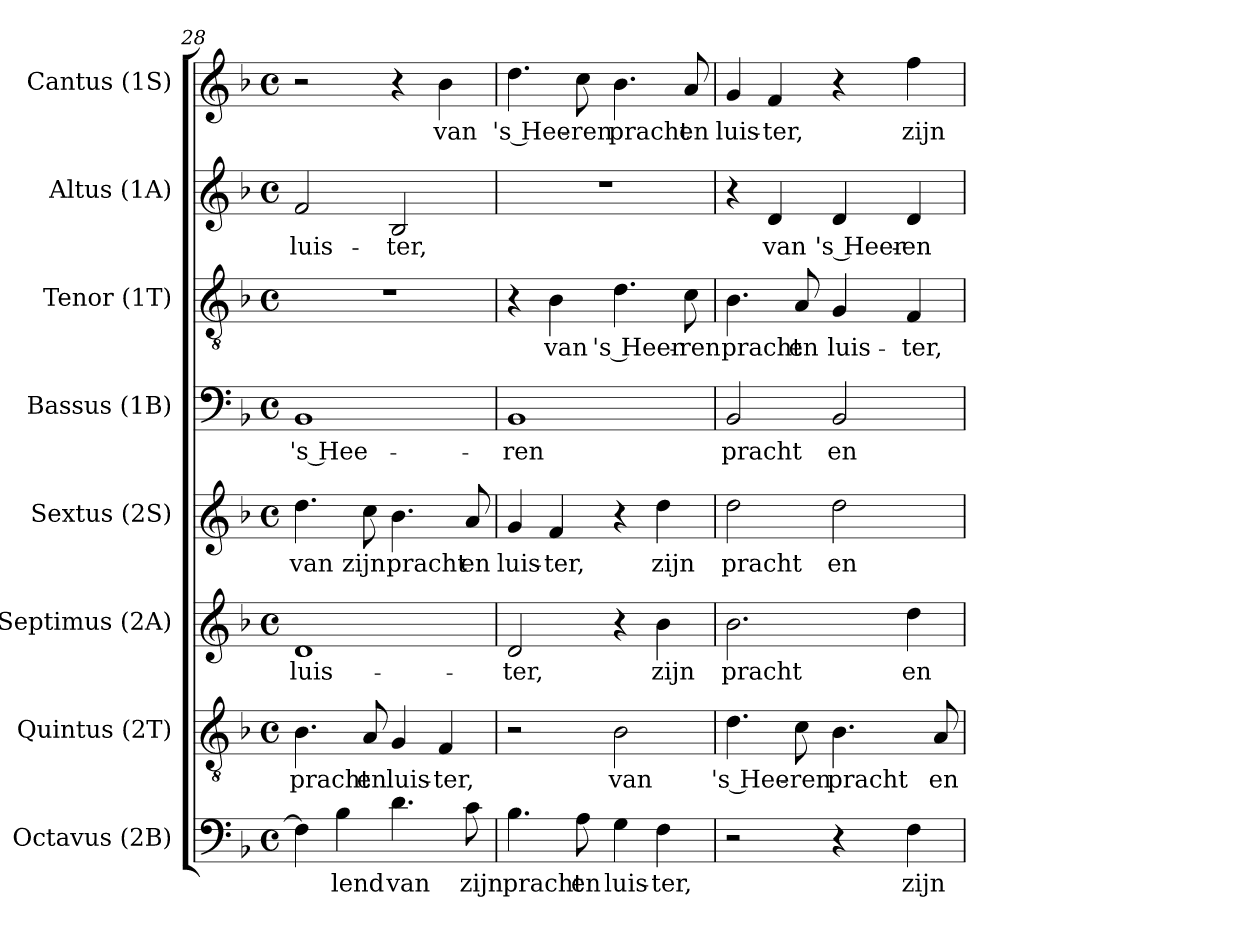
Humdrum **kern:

**kern	**text	**kern	**text	**kern	**text	**kern	**text	**kern	**text	**kern	**text	**kern	**text	**kern	**text
*part8	*part8	*part7	*part7	*part6	*part6	*part5	*part5	*part4	*part4	*part3	*part3	*part2	*part2	*part1	*part1
*staff8	*staff8	*staff7	*staff7	*staff6	*staff6	*staff5	*staff5	*staff4	*staff4	*staff3	*staff3	*staff2	*staff2	*staff1	*staff1
*I"Octavus (2B)	*	*I"Quintus (2T)	*	*I"Septimus (2A)	*	*I"Sextus (2S)	*	*I"Bassus (1B)	*	*I"Tenor (1T)	*	*I"Altus (1A)	*	*I"Cantus (1S)	*
*I'Octavus	*	*I'Quintus	*	*I'Septimus	*	*I'Sextus	*	*I'Bassus	*	*I'Tenor	*	*I'Altus	*	*I'Cantus	*
!!LO:LB:g=z
*clefF4	*	*clefGv2	*	*clefG2	*	*clefG2	*	*clefF4	*	*clefGv2	*	*clefG2	*	*clefG2	*
*k[b-]	*	*k[b-]	*	*k[b-]	*	*k[b-]	*	*k[b-]	*	*k[b-]	*	*k[b-]	*	*k[b-]	*
*F:	*	*F:	*	*F:	*	*F:	*	*F:	*	*F:	*	*F:	*	*F:	*
*M4/4	*	*M4/4	*	*M4/4	*	*M4/4	*	*M4/4	*	*M4/4	*	*M4/4	*	*M4/4	*
*met(c)	*	*met(c)	*	*met(c)	*	*met(c)	*	*met(c)	*	*met(c)	*	*met(c)	*	*met(c)	*
=28	=28	=28	=28	=28	=28	=28	=28	=28	=28	=28	=28	=28	=28	=28	=28
!	!	!	!LO:LY:b:color=#000000	!	!	!	!	!	!	!	!	!	!	!	!
!	!	!	!	!	!LO:LY:b:color=#000000	!	!	!	!	!	!	!	!	!	!
!	!	!	!	!	!	!	!LO:LY:b:color=#000000	!	!	!	!	!	!	!	!
!	!	!	!	!	!	!	!	!	!LO:LY:b:color=#000000	!	!	!	!	!	!
!	!	!	!	!	!	!	!	!	!	!	!	!	!LO:LY:b:color=#000000	!	!
4Fi\]	.	4.B-i\	pracht	1di	luis-	4.ddi\	van	1BB-i	's Hee-	1r	.	2fi/	luis-	2r	.
!	!LO:LY:b:color=#000000	!	!	!	!	!	!	!	!	!	!	!	!	!	!
4B-i\	-lend	.	.	.	.	.	.	.	.	.	.	.	.	.	.
!	!	!	!LO:LY:b:color=#000000	!	!	!	!	!	!	!	!	!	!	!	!
!	!	!	!	!	!	!	!LO:LY:b:color=#000000	!	!	!	!	!	!	!	!
.	.	8Ai/	en	.	.	8cci\	zijn	.	.	.	.	.	.	.	.
!	!LO:LY:b:color=#000000	!	!	!	!	!	!	!	!	!	!	!	!	!	!
!	!	!	!LO:LY:b:color=#000000	!	!	!	!	!	!	!	!	!	!	!	!
!	!	!	!	!	!	!	!LO:LY:b:color=#000000	!	!	!	!	!	!	!	!
!	!	!	!	!	!	!	!	!	!	!	!	!	!LO:LY:b:color=#000000	!	!
4.di\	van	4Gi/	luis-	.	.	4.b-i\	pracht	.	.	.	.	2B-i/	-ter,	4r	.
!	!	!	!LO:LY:b:color=#000000	!	!	!	!	!	!	!	!	!	!	!	!
!	!	!	!	!	!	!	!	!	!	!	!	!	!	!	!LO:LY:b:color=#000000
.	.	4Fi/	-ter,	.	.	.	.	.	.	.	.	.	.	4b-i\	van
!	!LO:LY:b:color=#000000	!	!	!	!	!	!	!	!	!	!	!	!	!	!
!	!	!	!	!	!	!	!LO:LY:b:color=#000000	!	!	!	!	!	!	!	!
8ci\	zijn	.	.	.	.	8ai/	en	.	.	.	.	.	.	.	.
=29	=29	=29	=29	=29	=29	=29	=29	=29	=29	=29	=29	=29	=29	=29	=29
!	!LO:LY:b:color=#000000	!	!	!	!	!	!	!	!	!	!	!	!	!	!
!	!	!	!	!	!LO:LY:b:color=#000000	!	!	!	!	!	!	!	!	!	!
!	!	!	!	!	!	!	!LO:LY:b:color=#000000	!	!	!	!	!	!	!	!
!	!	!	!	!	!	!	!	!	!LO:LY:b:color=#000000	!	!	!	!	!	!
!	!	!	!	!	!	!	!	!	!	!	!	!	!	!	!LO:LY:b:color=#000000
4.B-i\	pracht	2r	.	2di/	-ter,	4gi/	luis-	1BB-i	-ren	4r	.	1r	.	4.ddi\	's Hee-
!	!	!	!	!	!	!	!LO:LY:b:color=#000000	!	!	!	!	!	!	!	!
!	!	!	!	!	!	!	!	!	!	!	!LO:LY:b:color=#000000	!	!	!	!
.	.	.	.	.	.	4fi/	-ter,	.	.	4B-i\	van	.	.	.	.
!	!LO:LY:b:color=#000000	!	!	!	!	!	!	!	!	!	!	!	!	!	!
!	!	!	!	!	!	!	!	!	!	!	!	!	!	!	!LO:LY:b:color=#000000
8Ai\	en	.	.	.	.	.	.	.	.	.	.	.	.	8cci\	-ren
!	!LO:LY:b:color=#000000	!	!	!	!	!	!	!	!	!	!	!	!	!	!
!	!	!	!LO:LY:b:color=#000000	!	!	!	!	!	!	!	!	!	!	!	!
!	!	!	!	!	!	!	!	!	!	!	!LO:LY:b:color=#000000	!	!	!	!
!	!	!	!	!	!	!	!	!	!	!	!	!	!	!	!LO:LY:b:color=#000000
4Gi\	luis-	2B-i\	van	4r	.	4r	.	.	.	4.di\	's Heer-	.	.	4.b-i\	pracht
!	!LO:LY:b:color=#000000	!	!	!	!	!	!	!	!	!	!	!	!	!	!
!	!	!	!	!	!LO:LY:b:color=#000000	!	!	!	!	!	!	!	!	!	!
!	!	!	!	!	!	!	!LO:LY:b:color=#000000	!	!	!	!	!	!	!	!
4Fi\	-ter,	.	.	4b-i\	zijn	4ddi\	zijn	.	.	.	.	.	.	.	.
!	!	!	!	!	!	!	!	!	!	!	!LO:LY:b:color=#000000	!	!	!	!
!	!	!	!	!	!	!	!	!	!	!	!	!	!	!	!LO:LY:b:color=#000000
.	.	.	.	.	.	.	.	.	.	8ci\	-ren	.	.	8ai/	en
=30	=30	=30	=30	=30	=30	=30	=30	=30	=30	=30	=30	=30	=30	=30	=30
!	!	!	!LO:LY:b:color=#000000	!	!	!	!	!	!	!	!	!	!	!	!
!	!	!	!	!	!LO:LY:b:color=#000000	!	!	!	!	!	!	!	!	!	!
!	!	!	!	!	!	!	!LO:LY:b:color=#000000	!	!	!	!	!	!	!	!
!	!	!	!	!	!	!	!	!	!LO:LY:b:color=#000000	!	!	!	!	!	!
!	!	!	!	!	!	!	!	!	!	!	!LO:LY:b:color=#000000	!	!	!	!
!	!	!	!	!	!	!	!	!	!	!	!	!	!	!	!LO:LY:b:color=#000000
2r	.	4.di\	's Hee-	2.b-i\	pracht	2ddi\	pracht	2BB-i/	pracht	4.B-i\	pracht	4r	.	4gi/	luis-
!	!	!	!	!	!	!	!	!	!	!	!	!	!LO:LY:b:color=#000000	!	!
!	!	!	!	!	!	!	!	!	!	!	!	!	!	!	!LO:LY:b:color=#000000
.	.	.	.	.	.	.	.	.	.	.	.	4di/	van	4fi/	-ter,
!	!	!	!LO:LY:b:color=#000000	!	!	!	!	!	!	!	!	!	!	!	!
!	!	!	!	!	!	!	!	!	!	!	!LO:LY:b:color=#000000	!	!	!	!
.	.	8ci\	-ren	.	.	.	.	.	.	8Ai/	en	.	.	.	.
!	!	!	!LO:LY:b:color=#000000	!	!	!	!	!	!	!	!	!	!	!	!
!	!	!	!	!	!	!	!LO:LY:b:color=#000000	!	!	!	!	!	!	!	!
!	!	!	!	!	!	!	!	!	!LO:LY:b:color=#000000	!	!	!	!	!	!
!	!	!	!	!	!	!	!	!	!	!	!LO:LY:b:color=#000000	!	!	!	!
!	!	!	!	!	!	!	!	!	!	!	!	!	!LO:LY:b:color=#000000	!	!
4r	.	4.B-i\	pracht	.	.	2ddi\	en	2BB-i/	en	4Gi/	luis-	4di/	's Heer-	4r	.
!	!LO:LY:b:color=#000000	!	!	!	!	!	!	!	!	!	!	!	!	!	!
!	!	!	!	!	!LO:LY:b:color=#000000	!	!	!	!	!	!	!	!	!	!
!	!	!	!	!	!	!	!	!	!	!	!LO:LY:b:color=#000000	!	!	!	!
!	!	!	!	!	!	!	!	!	!	!	!	!	!LO:LY:b:color=#000000	!	!
!	!	!	!	!	!	!	!	!	!	!	!	!	!	!	!LO:LY:b:color=#000000
4Fi\	zijn	.	.	4ddi\	en	.	.	.	.	4Fi/	-ter,	4di/	-en	4ffi\	zijn
!	!	!	!LO:LY:b:color=#000000	!	!	!	!	!	!	!	!	!	!	!	!
.	.	8Ai/	en	.	.	.	.	.	.	.	.	.	.	.	.
=	=	=	=	=	=	=	=	=	=	=	=	=	=	=	=
*-	*-	*-	*-	*-	*-	*-	*-	*-	*-	*-	*-	*-	*-	*-	*-
